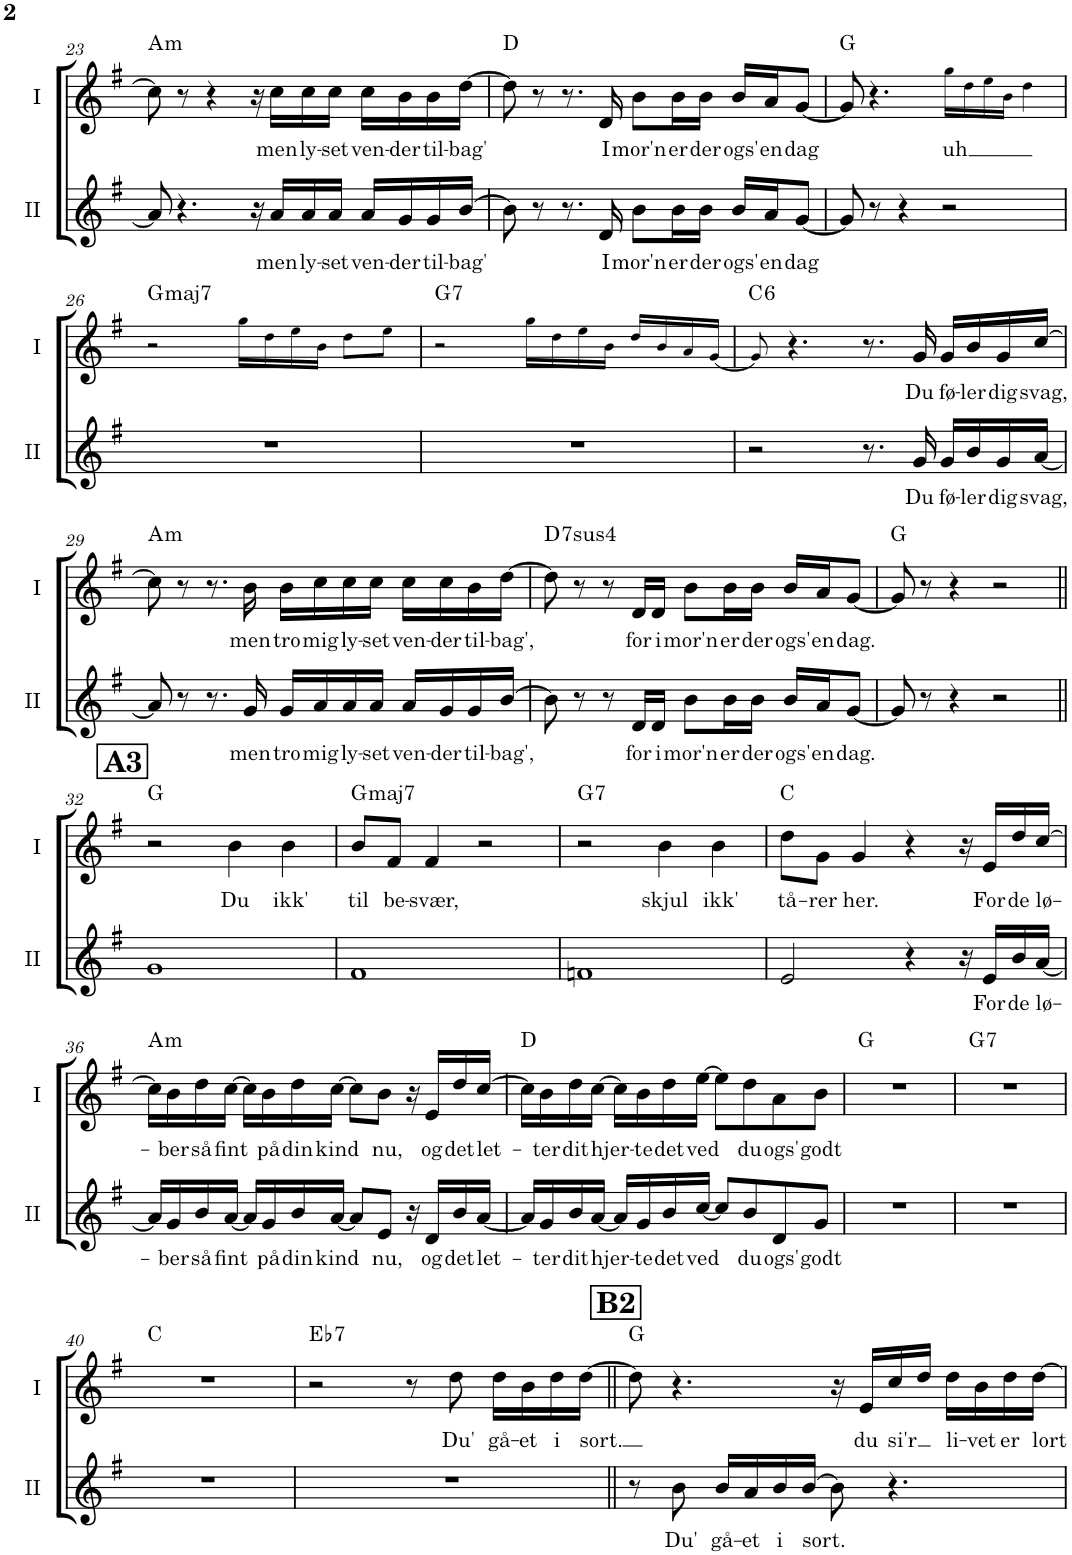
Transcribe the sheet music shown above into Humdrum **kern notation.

**kern	**text	**kern	**text	**harte
*part2	*part2	*part1	*part1	*part1
*staff2	*staff2	*staff1	*staff1	*
*I"II	*	*I"I	*	*
*I'II	*	*I'I	*	*
!!LO:PB:g=z
*clefG2	*	*clefG2	*	*
*k[f#]	*	*k[f#]	*	*
*M4/4	*	*M4/4	*	*
=23	=23	=23	=23	=23
!	!	!	!	!LO:H:kt=m
8a/]	.	8cc\]	.	A:min
4.r	.	8r	.	.
.	.	4r	.	.
16r	.	16r	.	.
!	!LO:LY:b	!	!LO:LY:b	!
16a/LL	men	16cc\LL	men	.
!	!LO:LY:b	!	!LO:LY:b	!
16a/	ly-	16cc\	ly-	.
!	!LO:LY:b	!	!LO:LY:b	!
16a/JJ	-set	16cc\JJ	-set	.
!	!LO:LY:b	!	!LO:LY:b	!
16a/LL	ven-	16cc\LL	ven-	.
!	!LO:LY:b	!	!LO:LY:b	!
16g/	-der	16b\	-der	.
!	!LO:LY:b	!	!LO:LY:b	!
16g/	til-	16b\	til-	.
!	!LO:LY:b	!	!LO:LY:b	!
[16b/JJ	-bag'	[16dd\JJ	-bag'	.
=24	=24	=24	=24	=24
8b\]	.	8dd\]	.	D:maj
8r	.	8r	.	.
8.r	.	8.r	.	.
!	!LO:LY:b	!	!LO:LY:b	!
16d/	I	16d/	I	.
!	!LO:LY:b	!	!LO:LY:b	!
8b\L	mor'n	8b\L	mor'n	.
!	!LO:LY:b	!	!LO:LY:b	!
16b\L	er	16b\L	er	.
!	!LO:LY:b	!	!LO:LY:b	!
16b\JJ	der	16b\JJ	der	.
!	!LO:LY:b	!	!LO:LY:b	!
16b/LL	ogs'	16b/LL	ogs'	.
!	!LO:LY:b	!	!LO:LY:b	!
16a/J	en	16a/J	en	.
!	!LO:LY:b	!	!LO:LY:b	!
[8g/J	dag	[8g/J	dag	.
=25	=25	=25	=25	=25
8g/]	.	8g/]	.	G:maj
8r	.	4.r	.	.
4r	.	.	.	.
!	!	!	!LO:LY:b	!
2r	.	16gg!\LL	uh	.
.	.	16dd!\	.	.
.	.	16ee!\	.	.
.	.	16b!\JJ	.	.
.	.	4dd!\	.	.
!!LO:LB:g=z
=26	=26	=26	=26	=26
!	!	!	!	!LO:H:kt=maj7
1r	.	2r	.	G:maj7
.	.	16gg!\LL	.	.
.	.	16dd!\	.	.
.	.	16ee!\	.	.
.	.	16b!\JJ	.	.
.	.	8dd!\L	.	.
.	.	8ee!\J	.	.
=27	=27	=27	=27	=27
!	!	!	!	!LO:H:kt=7
1r	.	2r	.	G:7
.	.	16gg!\LL	.	.
.	.	16dd!\	.	.
.	.	16ee!\	.	.
.	.	16b!\JJ	.	.
.	.	16dd!/LL	.	.
.	.	16b!/	.	.
.	.	16a!/	.	.
.	.	[16g!/JJ	.	.
=28	=28	=28	=28	=28
!	!	!	!	!LO:H:kt=6
2r	.	8g!/]	.	C:maj6
.	.	4.r	.	.
8.r	.	8.r	.	.
!	!LO:LY:b	!	!LO:LY:b	!
16g/	Du	16g/	Du	.
!	!LO:LY:b	!	!LO:LY:b	!
16g/LL	fø-	16g/LL	fø-	.
!	!LO:LY:b	!	!LO:LY:b	!
16b/	-ler	16b/	-ler	.
!	!LO:LY:b	!	!LO:LY:b	!
16g/	dig	16g/	dig	.
!	!LO:LY:b	!	!LO:LY:b	!
[16a/JJ	svag,	[16cc/JJ	svag,	.
!!LO:LB:g=z
=29	=29	=29	=29	=29
!	!	!	!	!LO:H:kt=m
8a/]	.	8cc\]	.	A:min
8r	.	8r	.	.
8.r	.	8.r	.	.
!	!LO:LY:b	!	!LO:LY:b	!
16g/	men	16b\	men	.
!	!LO:LY:b	!	!LO:LY:b	!
16g/LL	tro	16b\LL	tro	.
!	!LO:LY:b	!	!LO:LY:b	!
16a/	mig	16cc\	mig	.
!	!LO:LY:b	!	!LO:LY:b	!
16a/	ly-	16cc\	ly-	.
!	!LO:LY:b	!	!LO:LY:b	!
16a/JJ	-set	16cc\JJ	-set	.
!	!LO:LY:b	!	!LO:LY:b	!
16a/LL	ven-	16cc\LL	ven-	.
!	!LO:LY:b	!	!LO:LY:b	!
16g/	-der	16cc\	-der	.
!	!LO:LY:b	!	!LO:LY:b	!
16g/	til-	16b\	til-	.
!	!LO:LY:b	!	!LO:LY:b	!
[16b/JJ	-bag',	[16dd\JJ	-bag',	.
=30	=30	=30	=30	=30
!	!	!	!	!LO:H:kt=74
8b\]	.	8dd\]	.	D:sus4(7)
8r	.	8r	.	.
8r	.	8r	.	.
!	!LO:LY:b	!	!LO:LY:b	!
16d/LL	for	16d/LL	for	.
!	!LO:LY:b	!	!LO:LY:b	!
16d/JJ	i	16d/JJ	i	.
!	!LO:LY:b	!	!LO:LY:b	!
8b\L	mor'n	8b\L	mor'n	.
!	!LO:LY:b	!	!LO:LY:b	!
16b\L	er	16b\L	er	.
!	!LO:LY:b	!	!LO:LY:b	!
16b\JJ	der	16b\JJ	der	.
!	!LO:LY:b	!	!LO:LY:b	!
16b/LL	ogs'	16b/LL	ogs'	.
!	!LO:LY:b	!	!LO:LY:b	!
16a/J	en	16a/J	en	.
!	!LO:LY:b	!	!LO:LY:b	!
[8g/J	dag.	[8g/J	dag.	.
=31	=31	=31	=31	=31
8g/]	.	8g/]	.	G:maj
8r	.	8r	.	.
4r	.	4r	.	.
2r	.	2r	.	.
!!LO:LB:g=z
!!LO:REH:place=s1:a:B:cj:fs=14:t=A3
=32||	=32||	=32||	=32||	=32||
1g	.	2r	.	G:maj
!	!	!	!LO:LY:b	!
.	.	4b\	Du	.
!	!	!	!LO:LY:b	!
.	.	4b\	ikk'	.
=33	=33	=33	=33	=33
!	!	!	!LO:LY:b	!LO:H:kt=maj7
1f#	.	8b/L	til	G:maj7
!	!	!	!LO:LY:b	!
.	.	8f#/J	be-	.
!	!	!	!LO:LY:b	!
.	.	4f#/	-svær,	.
.	.	2r	.	.
=34	=34	=34	=34	=34
!	!	!	!	!LO:H:kt=7
1fn	.	2r	.	G:7
!	!	!	!LO:LY:b	!
.	.	4b\	skjul	.
!	!	!	!LO:LY:b	!
.	.	4b\	ikk'	.
=35	=35	=35	=35	=35
!	!	!	!LO:LY:b	!
2e/	.	8dd\L	tå-	C:maj
!	!	!	!LO:LY:b	!
.	.	8g\J	-rer	.
!	!	!	!LO:LY:b	!
.	.	4g/	her.	.
4r	.	4r	.	.
16r	.	16r	.	.
!	!LO:LY:b	!	!LO:LY:b	!
16e/LL	For	16e/LL	For	.
!	!LO:LY:b	!	!LO:LY:b	!
16b/	de	16dd/	de	.
!	!LO:LY:b	!	!LO:LY:b	!
[16a/JJ	lø-	[16cc/JJ	lø-	.
!!LO:LB:g=z
=36	=36	=36	=36	=36
!	!	!	!	!LO:H:kt=m
16a/LL]	.	16cc\LL]	.	A:min
!	!LO:LY:b	!	!LO:LY:b	!
16g/	-ber	16b\	-ber	.
!	!LO:LY:b	!	!LO:LY:b	!
16b/	så	16dd\	så	.
!	!LO:LY:b	!	!LO:LY:b	!
[16a/JJ	fint	[16cc\JJ	fint	.
16a/LL]	.	16cc\LL]	.	.
!	!LO:LY:b	!	!LO:LY:b	!
16g/	på	16b\	på	.
!	!LO:LY:b	!	!LO:LY:b	!
16b/	din	16dd\	din	.
!	!LO:LY:b	!	!LO:LY:b	!
[16a/JJ	kind	[16cc\JJ	kind	.
8a/L]	.	8cc\L]	.	.
!	!LO:LY:b	!	!LO:LY:b	!
8e/J	nu,	8b\J	nu,	.
16r	.	16r	.	.
!	!LO:LY:b	!	!LO:LY:b	!
16d/LL	og	16e/LL	og	.
!	!LO:LY:b	!	!LO:LY:b	!
16b/	det	16dd/	det	.
!	!LO:LY:b	!	!LO:LY:b	!
[16a/JJ	let-	[16cc/JJ	let-	.
=37	=37	=37	=37	=37
16a/LL]	.	16cc\LL]	.	D:maj
!	!LO:LY:b	!	!LO:LY:b	!
16g/	-ter	16b\	-ter	.
!	!LO:LY:b	!	!LO:LY:b	!
16b/	dit	16dd\	dit	.
!	!LO:LY:b	!	!LO:LY:b	!
[16a/JJ	hjer-	[16cc\JJ	hjer-	.
16a/LL]	.	16cc\LL]	.	.
!	!LO:LY:b	!	!LO:LY:b	!
16g/	-te	16b\	-te	.
!	!LO:LY:b	!	!LO:LY:b	!
16b/	det	16dd\	det	.
!	!LO:LY:b	!	!LO:LY:b	!
[16cc/JJ	ved	[16ee\JJ	ved	.
8cc/L]	.	8ee\L]	.	.
!	!LO:LY:b	!	!LO:LY:b	!
8b/	du	8dd\	du	.
!	!LO:LY:b	!	!LO:LY:b	!
8d/	ogs'	8a\	ogs'	.
!	!LO:LY:b	!	!LO:LY:b	!
8g/J	godt	8b\J	godt	.
=38	=38	=38	=38	=38
1r	.	1r	.	G:maj
=39	=39	=39	=39	=39
!	!	!	!	!LO:H:kt=7
1r	.	1r	.	G:7
!!LO:LB:g=z
=40	=40	=40	=40	=40
1r	.	1r	.	C:maj
=41	=41	=41	=41	=41
!	!	!	!	!LO:H:kt=7
1r	.	2r	.	Eb:7
.	.	8r	.	.
!	!	!	!LO:LY:b	!
.	.	8dd\	Du'	.
!	!	!	!LO:LY:b	!
.	.	16dd\LL	gå-	.
!	!	!	!LO:LY:b	!
.	.	16b\	-et	.
!	!	!	!LO:LY:b	!
.	.	16dd\	i	.
!	!	!	!LO:LY:b	!
.	.	[16dd\JJ	sort.	.
!!LO:REH:place=s1:a:B:cj:fs=14:t=B2
=42||	=42||	=42||	=42||	=42||
8r	.	8dd\]	.	G:maj
!	!LO:LY:b	!	!	!
8b\	Du'	4.r	.	.
!	!LO:LY:b	!	!	!
16b/LL	gå-	.	.	.
!	!LO:LY:b	!	!	!
16a/	-et	.	.	.
!	!LO:LY:b	!	!	!
16b/	i	.	.	.
!	!LO:LY:b	!	!	!
[16b/JJ	sort.	.	.	.
8b\]	.	16r	.	.
!	!	!	!LO:LY:b	!
.	.	16e/LL	du	.
!	!	!	!LO:LY:b	!
4.r	.	16cc/	si'r	.
.	.	16dd/JJ	.	.
!	!	!	!LO:LY:b	!
.	.	16dd\LL	li-	.
!	!	!	!LO:LY:b	!
.	.	16b\	-vet	.
!	!	!	!LO:LY:b	!
.	.	16dd\	er	.
!	!	!	!LO:LY:b	!
.	.	[16dd\JJ	lort	.
=	=	=	=	=
*-	*-	*-	*-	*-
